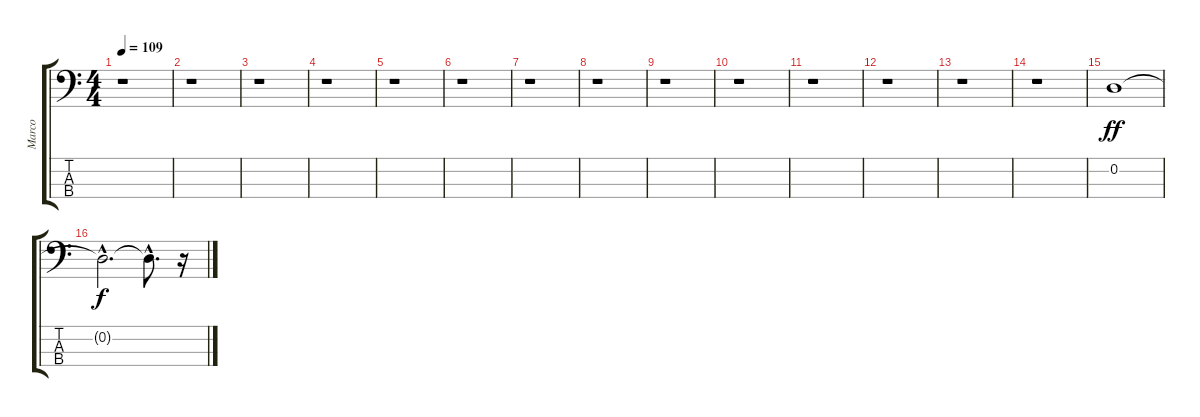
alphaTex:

\track ("Marco" "Marco") {instrument electricbassfinger}
\staff {score tabs}
\tuning (G2 D2 A1 E1) {hide}
\ts (4 4)
\tempo 109
\clef f4
\ks c
r.1{dy ff} |
r.1 |
r.1 |
r.1 |
r.1 |
r.1 |
r.1 |
r.1 |
r.1 |
r.1 |
r.1 |
r.1 |
r.1 |
r.1 |
0.2.1 |
0.2{hac t}.2{d dy f} 0.2{hac t}.8{d} r.16
